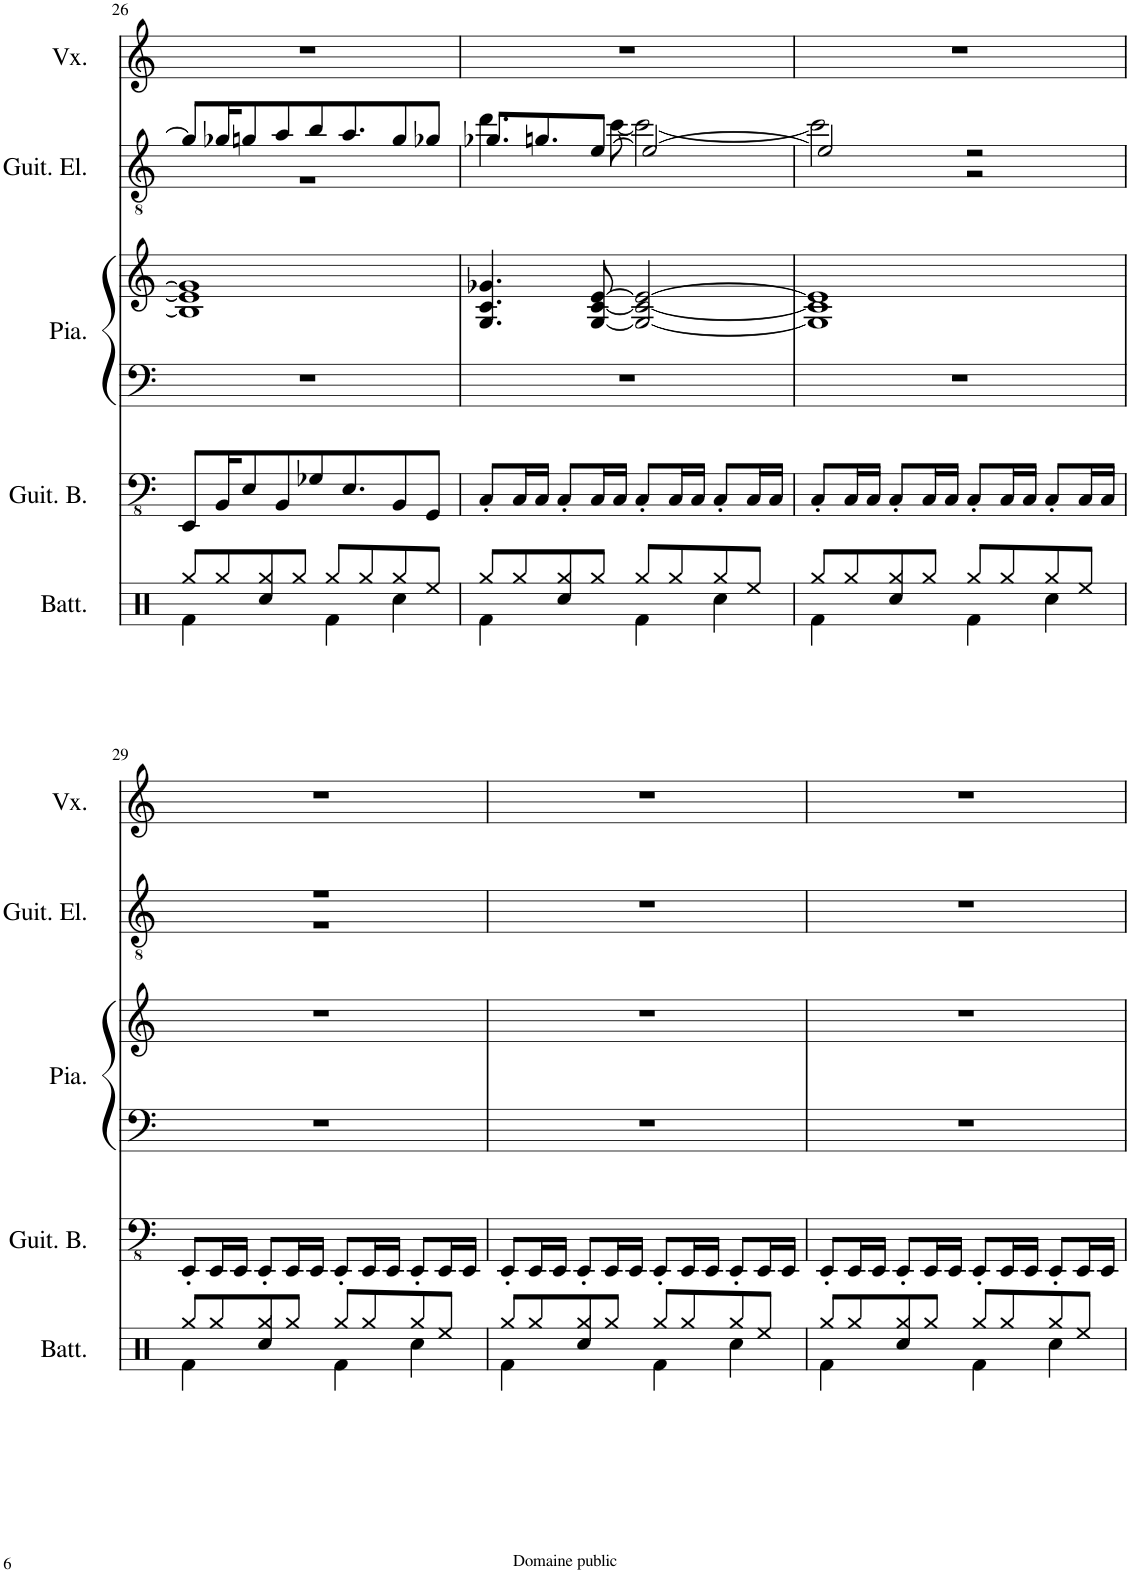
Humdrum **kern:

**kern	**kern	**kern	**kern	**kern	**kern
*part5	*part4	*part3	*part3	*part2	*part1
*staff6	*staff5	*staff4	*staff3	*staff2	*staff1
*I"Batterie	*I"Guitare basse	*I"Piano	*	*I"Guitare électrique	*I"Voix
*I'Batt.	*I'Guit. B.	*I'Pia.	*	*I'Guit. El.	*I'Vx.
!!LO:PB:g=z
*clefX	*clefFv4	*clefF4	*clefG2	*clefGv2	*clefG2
*k[]	*k[]	*k[]	*k[]	*k[]	*k[]
*M4/4	*M4/4	*M4/4	*M4/4	*M4/4	*M4/4
=26	=26	=26	=26	=26	=26
*^	*	*	*	*^	*
8Rgg/L	4Rf\	8EEE/L	1r	1B] 1e] 1g]	8g/L]	1r	1r
8Rgg/	.	16BBB/K	.	.	16g-X/K	.	.
.	.	8EE/	.	.	8gn/	.	.
8Rgg/	4Rcc/	.	.	.	.	.	.
.	.	8BBB/	.	.	8a/	.	.
8Rgg/J	.	.	.	.	.	.	.
.	.	8GG-X/	.	.	8b/	.	.
8Rgg/L	4Rf\	.	.	.	.	.	.
.	.	8.EE/	.	.	8.a/	.	.
8Rgg/	.	.	.	.	.	.	.
8Rgg/	4Rcc\	8BBB/	.	.	8g/	.	.
8Ree/J	.	8GGG/J	.	.	8g-X/J	.	.
=27	=27	=27	=27	=27	=27	=27	=27
8Rgg/L	4Rf\	8CC'/L	1r	4.G/ 4.c/ 4.g-X/	8.g-X/L	4.dd\	1r
8Rgg/	.	16CC/L	.	.	.	.	.
.	.	16CC/JJ	.	.	8.gn/	.	.
8Rgg/	4Rcc/	8CC'/L	.	.	.	.	.
8Rgg/J	.	16CC/L	.	[8G/ [8c/ [8e/	[8e/J	[8cc\	.
.	.	16CC/JJ	.	.	.	.	.
8Rgg/L	4Rf\	8CC'/L	.	2G/_ 2c/_ 2e/_	2e/_	2cc\_	.
8Rgg/	.	16CC/L	.	.	.	.	.
.	.	16CC/JJ	.	.	.	.	.
8Rgg/	4Rcc\	8CC'/L	.	.	.	.	.
8Ree/J	.	16CC/L	.	.	.	.	.
.	.	16CC/JJ	.	.	.	.	.
=28	=28	=28	=28	=28	=28	=28	=28
8Rgg/L	4Rf\	8CC'/L	1r	1G] 1c] 1e]	2e/]	2cc\]	1r
8Rgg/	.	16CC/L	.	.	.	.	.
.	.	16CC/JJ	.	.	.	.	.
8Rgg/	4Rcc/	8CC'/L	.	.	.	.	.
8Rgg/J	.	16CC/L	.	.	.	.	.
.	.	16CC/JJ	.	.	.	.	.
8Rgg/L	4Rf\	8CC'/L	.	.	2r	2r	.
8Rgg/	.	16CC/L	.	.	.	.	.
.	.	16CC/JJ	.	.	.	.	.
8Rgg/	4Rcc\	8CC'/L	.	.	.	.	.
8Ree/J	.	16CC/L	.	.	.	.	.
.	.	16CC/JJ	.	.	.	.	.
!!LO:LB:g=z
=29	=29	=29	=29	=29	=29	=29	=29
8Rgg/L	4Rf\	8EEE'/L	1r	1r	1r	1r	1r
8Rgg/	.	16EEE/L	.	.	.	.	.
.	.	16EEE/JJ	.	.	.	.	.
8Rgg/	4Rcc/	8EEE'/L	.	.	.	.	.
8Rgg/J	.	16EEE/L	.	.	.	.	.
.	.	16EEE/JJ	.	.	.	.	.
8Rgg/L	4Rf\	8EEE'/L	.	.	.	.	.
8Rgg/	.	16EEE/L	.	.	.	.	.
.	.	16EEE/JJ	.	.	.	.	.
8Rgg/	4Rcc\	8EEE'/L	.	.	.	.	.
8Ree/J	.	16EEE/L	.	.	.	.	.
.	.	16EEE/JJ	.	.	.	.	.
*	*	*	*	*	*v	*v	*
=30	=30	=30	=30	=30	=30	=30
8Rgg/L	4Rf\	8EEE'/L	1r	1r	1r	1r
8Rgg/	.	16EEE/L	.	.	.	.
.	.	16EEE/JJ	.	.	.	.
8Rgg/	4Rcc/	8EEE'/L	.	.	.	.
8Rgg/J	.	16EEE/L	.	.	.	.
.	.	16EEE/JJ	.	.	.	.
8Rgg/L	4Rf\	8EEE'/L	.	.	.	.
8Rgg/	.	16EEE/L	.	.	.	.
.	.	16EEE/JJ	.	.	.	.
8Rgg/	4Rcc\	8EEE'/L	.	.	.	.
8Ree/J	.	16EEE/L	.	.	.	.
.	.	16EEE/JJ	.	.	.	.
=31	=31	=31	=31	=31	=31	=31
8Rgg/L	4Rf\	8EEE'/L	1r	1r	1r	1r
8Rgg/	.	16EEE/L	.	.	.	.
.	.	16EEE/JJ	.	.	.	.
8Rgg/	4Rcc/	8EEE'/L	.	.	.	.
8Rgg/J	.	16EEE/L	.	.	.	.
.	.	16EEE/JJ	.	.	.	.
8Rgg/L	4Rf\	8EEE'/L	.	.	.	.
8Rgg/	.	16EEE/L	.	.	.	.
.	.	16EEE/JJ	.	.	.	.
8Rgg/	4Rcc\	8EEE'/L	.	.	.	.
8Ree/J	.	16EEE/L	.	.	.	.
.	.	16EEE/JJ	.	.	.	.
*v	*v	*	*	*	*	*
=	=	=	=	=	=
*-	*-	*-	*-	*-	*-
